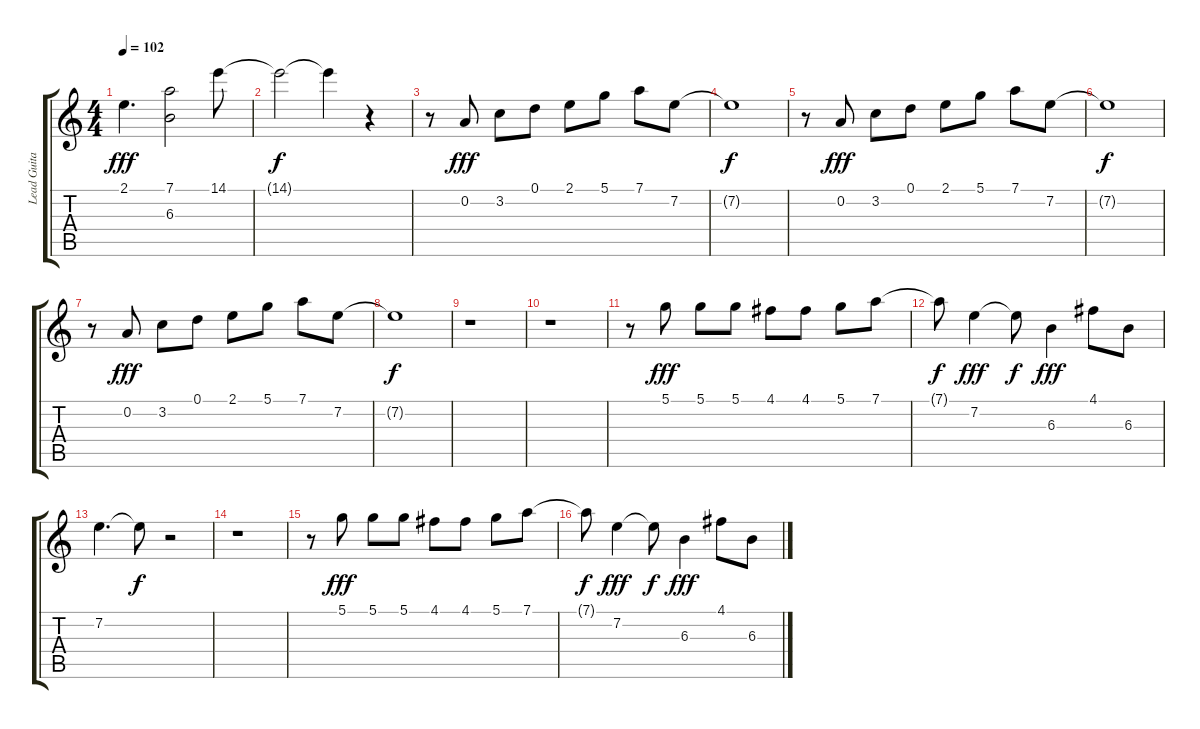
\track ("Lead Guitar" "Lead Guita") {instrument overdrivenguitar}
\staff {score tabs}
\tuning (D4 A3 F3 C3 G2 D2) {hide}
\ts (4 4)
\tempo 102
\clef g2
\ks c
2.1.4{d dy fff} (7.1 6.3).2 14.1.8 |
14.1{t}.2{dy f} 14.1{t}.4 r.4 |
r.8 0.2.8{dy fff} 3.2.8 0.1.8 2.1.8 5.1.8 7.1.8 7.2.8 |
7.2{t}.1{dy f} |
r.8 0.2.8{dy fff} 3.2.8 0.1.8 2.1.8 5.1.8 7.1.8 7.2.8 |
7.2{t}.1{dy f} |
r.8 0.2.8{dy fff} 3.2.8 0.1.8 2.1.8 5.1.8 7.1.8 7.2.8 |
7.2{t}.1{dy f} |
r.1 |
r.1 |
r.8 5.1.8{dy fff} 5.1.8 5.1.8 4.1.8 4.1.8 5.1.8 7.1.8 |
7.1{t}.8{dy f} 7.2.4{dy fff} 7.2{t}.8{dy f} 6.3.4{dy fff} 4.1.8 6.3.8 |
7.2.4{d} 7.2{t}.8{dy f} r.2 |
r.1 |
r.8 5.1.8{dy fff} 5.1.8 5.1.8 4.1.8 4.1.8 5.1.8 7.1.8 |
7.1{t}.8{dy f} 7.2.4{dy fff} 7.2{t}.8{dy f} 6.3.4{dy fff} 4.1.8 6.3.8
